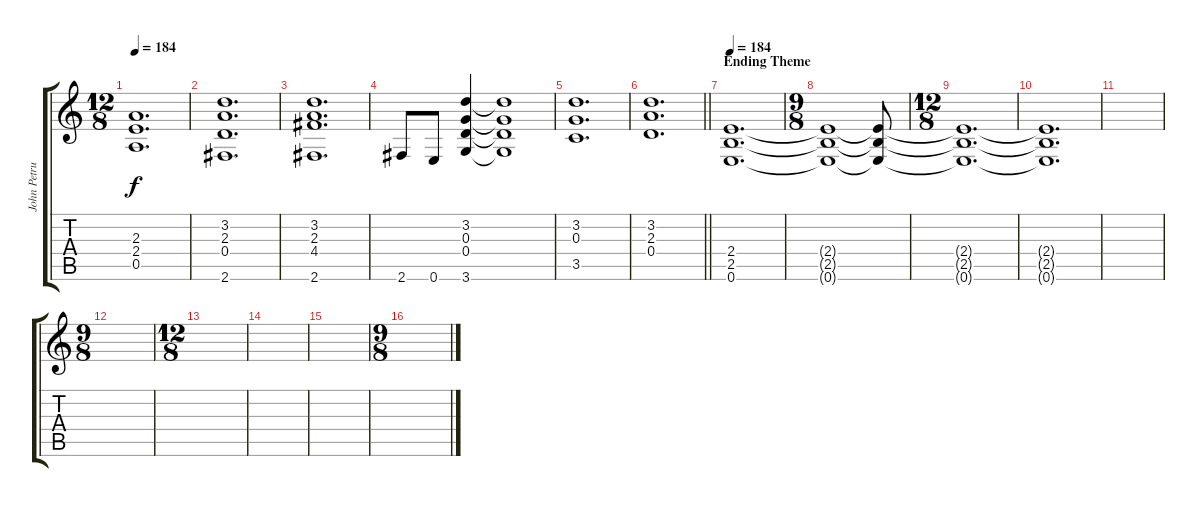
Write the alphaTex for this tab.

\track ("John Petrucci - 1" "John Petru") {instrument distortionguitar}
\staff {score tabs}
\tuning (E4 B3 G3 D3 A2 E2) {hide}
\ts (12 8)
\tempo 184
\clef g2
\ks c
(2.3 2.4 0.5).1{d dy f} |
(3.2 2.3 0.4 2.6).1{d} |
(3.2 2.3 4.4 2.6).1{d} |
2.6.8 0.6.8 (3.2 0.3 0.4 3.6).4 (3.2{t} 0.3{t} 0.4{t} 3.6{t}).1 |
(3.2 0.3 3.5).1{d} |
\barLineRight lightlight
(3.2 2.3 0.4).1{d} |
\section ("" "Ending Theme")
\tempo 184
(2.4 2.5 0.6).1{d} |
\ts (9 8)
(2.4{t} 2.5{t} 0.6{t}).1 (2.4{t} 2.5{t} 0.6{t}).8 |
\ts (12 8)
(2.4{t} 2.5{t} 0.6{t}).1{d} |
(2.4{t} 2.5{t} 0.6{t}).1{d} |
|
\ts (9 8)
|
\ts (12 8)
|
|
|
\ts (9 8)
